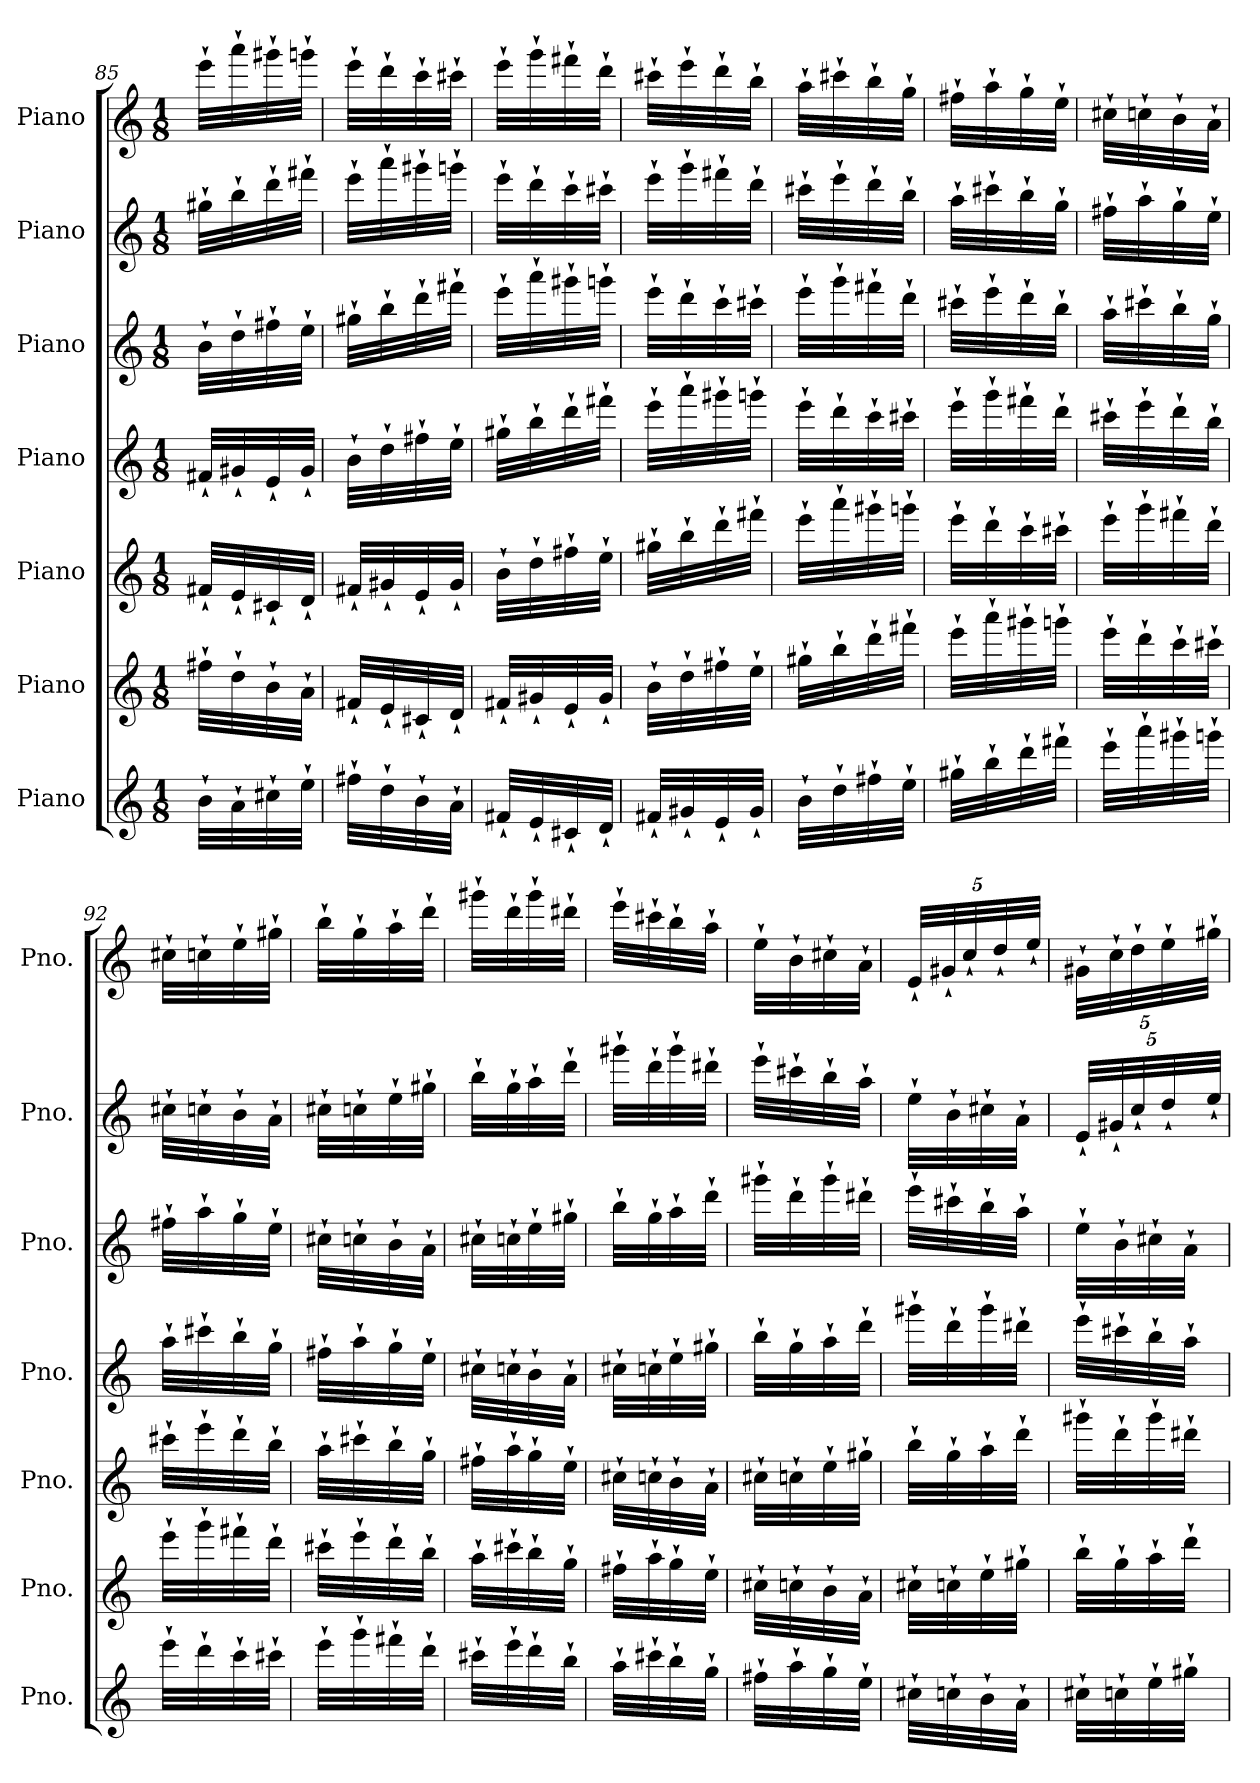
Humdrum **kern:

**kern	**kern	**kern	**kern	**kern	**kern	**kern
*part7	*part6	*part5	*part4	*part3	*part2	*part1
*staff7	*staff6	*staff5	*staff4	*staff3	*staff2	*staff1
*I"Piano	*I"Piano	*I"Piano	*I"Piano	*I"Piano	*I"Piano	*I"Piano
*I'Pno.	*I'Pno.	*I'Pno.	*I'Pno.	*I'Pno.	*I'Pno.	*I'Pno.
*clefG2	*clefG2	*clefG2	*clefG2	*clefG2	*clefG2	*clefG2
*k[]	*k[]	*k[]	*k[]	*k[]	*k[]	*k[]
*M1/8	*M1/8	*M1/8	*M1/8	*M1/8	*M1/8	*M1/8
=85	=85	=85	=85	=85	=85	=85
32b`\LLL	32ff#X`\LLL	32f#X`/LLL	32f#X`/LLL	32b`\LLL	32gg#X`\LLL	32eee`\LLL
32a`\	32dd`\	32e`/	32g#X`/	32dd`\	32bb`\	32aaa`\
32cc#X`\	32b`\	32c#X`/	32e`/	32ff#X`\	32ddd`\	32ggg#X`\
32ee`\JJJ	32a`\JJJ	32d`/JJJ	32g#`/JJJ	32ee`\JJJ	32fff#X`\JJJ	32gggn`\JJJ
=86	=86	=86	=86	=86	=86	=86
32ff#X`\LLL	32f#X`/LLL	32f#X`/LLL	32b`\LLL	32gg#X`\LLL	32eee`\LLL	32eee`\LLL
32dd`\	32e`/	32g#X`/	32dd`\	32bb`\	32aaa`\	32ddd`\
32b`\	32c#X`/	32e`/	32ff#X`\	32ddd`\	32ggg#X`\	32ccc`\
32a`\JJJ	32d`/JJJ	32g#`/JJJ	32ee`\JJJ	32fff#X`\JJJ	32gggn`\JJJ	32ccc#X`\JJJ
!!LO:PB:g=z
=87	=87	=87	=87	=87	=87	=87
32f#X`/LLL	32f#X`/LLL	32b`\LLL	32gg#X`\LLL	32eee`\LLL	32eee`\LLL	32eee`\LLL
32e`/	32g#X`/	32dd`\	32bb`\	32aaa`\	32ddd`\	32ggg`\
32c#X`/	32e`/	32ff#X`\	32ddd`\	32ggg#X`\	32ccc`\	32fff#X`\
32d`/JJJ	32g#`/JJJ	32ee`\JJJ	32fff#X`\JJJ	32gggn`\JJJ	32ccc#X`\JJJ	32ddd`\JJJ
=88	=88	=88	=88	=88	=88	=88
32f#X`/LLL	32b`\LLL	32gg#X`\LLL	32eee`\LLL	32eee`\LLL	32eee`\LLL	32ccc#X`\LLL
32g#X`/	32dd`\	32bb`\	32aaa`\	32ddd`\	32ggg`\	32eee`\
32e`/	32ff#X`\	32ddd`\	32ggg#X`\	32ccc`\	32fff#X`\	32ddd`\
32g#`/JJJ	32ee`\JJJ	32fff#X`\JJJ	32gggn`\JJJ	32ccc#X`\JJJ	32ddd`\JJJ	32bb`\JJJ
=89	=89	=89	=89	=89	=89	=89
32b`\LLL	32gg#X`\LLL	32eee`\LLL	32eee`\LLL	32eee`\LLL	32ccc#X`\LLL	32aa`\LLL
32dd`\	32bb`\	32aaa`\	32ddd`\	32ggg`\	32eee`\	32ccc#X`\
32ff#X`\	32ddd`\	32ggg#X`\	32ccc`\	32fff#X`\	32ddd`\	32bb`\
32ee`\JJJ	32fff#X`\JJJ	32gggn`\JJJ	32ccc#X`\JJJ	32ddd`\JJJ	32bb`\JJJ	32gg`\JJJ
=90	=90	=90	=90	=90	=90	=90
32gg#X`\LLL	32eee`\LLL	32eee`\LLL	32eee`\LLL	32ccc#X`\LLL	32aa`\LLL	32ff#X`\LLL
32bb`\	32aaa`\	32ddd`\	32ggg`\	32eee`\	32ccc#X`\	32aa`\
32ddd`\	32ggg#X`\	32ccc`\	32fff#X`\	32ddd`\	32bb`\	32gg`\
32fff#X`\JJJ	32gggn`\JJJ	32ccc#X`\JJJ	32ddd`\JJJ	32bb`\JJJ	32gg`\JJJ	32ee`\JJJ
=91	=91	=91	=91	=91	=91	=91
32eee`\LLL	32eee`\LLL	32eee`\LLL	32ccc#X`\LLL	32aa`\LLL	32ff#X`\LLL	32cc#X`\LLL
32aaa`\	32ddd`\	32ggg`\	32eee`\	32ccc#X`\	32aa`\	32ccn`\
32ggg#X`\	32ccc`\	32fff#X`\	32ddd`\	32bb`\	32gg`\	32b`\
32gggn`\JJJ	32ccc#X`\JJJ	32ddd`\JJJ	32bb`\JJJ	32gg`\JJJ	32ee`\JJJ	32a`\JJJ
=92	=92	=92	=92	=92	=92	=92
32eee`\LLL	32eee`\LLL	32ccc#X`\LLL	32aa`\LLL	32ff#X`\LLL	32cc#X`\LLL	32cc#X`\LLL
32ddd`\	32ggg`\	32eee`\	32ccc#X`\	32aa`\	32ccn`\	32ccn`\
32ccc`\	32fff#X`\	32ddd`\	32bb`\	32gg`\	32b`\	32ee`\
32ccc#X`\JJJ	32ddd`\JJJ	32bb`\JJJ	32gg`\JJJ	32ee`\JJJ	32a`\JJJ	32gg#X`\JJJ
!!LO:PB:g=z
=93	=93	=93	=93	=93	=93	=93
32eee`\LLL	32ccc#X`\LLL	32aa`\LLL	32ff#X`\LLL	32cc#X`\LLL	32cc#X`\LLL	32bb`\LLL
32ggg`\	32eee`\	32ccc#X`\	32aa`\	32ccn`\	32ccn`\	32gg`\
32fff#X`\	32ddd`\	32bb`\	32gg`\	32b`\	32ee`\	32aa`\
32ddd`\JJJ	32bb`\JJJ	32gg`\JJJ	32ee`\JJJ	32a`\JJJ	32gg#X`\JJJ	32ddd`\JJJ
=94	=94	=94	=94	=94	=94	=94
32ccc#X`\LLL	32aa`\LLL	32ff#X`\LLL	32cc#X`\LLL	32cc#X`\LLL	32bb`\LLL	32ggg#X`\LLL
32eee`\	32ccc#X`\	32aa`\	32ccn`\	32ccn`\	32gg`\	32ddd`\
32ddd`\	32bb`\	32gg`\	32b`\	32ee`\	32aa`\	32ggg#`\
32bb`\JJJ	32gg`\JJJ	32ee`\JJJ	32a`\JJJ	32gg#X`\JJJ	32ddd`\JJJ	32ddd#X`\JJJ
=95	=95	=95	=95	=95	=95	=95
32aa`\LLL	32ff#X`\LLL	32cc#X`\LLL	32cc#X`\LLL	32bb`\LLL	32ggg#X`\LLL	32eee`\LLL
32ccc#X`\	32aa`\	32ccn`\	32ccn`\	32gg`\	32ddd`\	32ccc#X`\
32bb`\	32gg`\	32b`\	32ee`\	32aa`\	32ggg#`\	32bb`\
32gg`\JJJ	32ee`\JJJ	32a`\JJJ	32gg#X`\JJJ	32ddd`\JJJ	32ddd#X`\JJJ	32aa`\JJJ
=96	=96	=96	=96	=96	=96	=96
32ff#X`\LLL	32cc#X`\LLL	32cc#X`\LLL	32bb`\LLL	32ggg#X`\LLL	32eee`\LLL	32ee`\LLL
32aa`\	32ccn`\	32ccn`\	32gg`\	32ddd`\	32ccc#X`\	32b`\
32gg`\	32b`\	32ee`\	32aa`\	32ggg#`\	32bb`\	32cc#X`\
32ee`\JJJ	32a`\JJJ	32gg#X`\JJJ	32ddd`\JJJ	32ddd#X`\JJJ	32aa`\JJJ	32a`\JJJ
=97	=97	=97	=97	=97	=97	=97
*	*	*	*	*	*	*Xbrackettup
32cc#X`\LLL	32cc#X`\LLL	32bb`\LLL	32ggg#X`\LLL	32eee`\LLL	32ee`\LLL	40e`/LLL
.	.	.	.	.	.	40g#X`/
32ccn`\	32ccn`\	32gg`\	32ddd`\	32ccc#X`\	32b`\	.
.	.	.	.	.	.	40cc`/
32b`\	32ee`\	32aa`\	32ggg#`\	32bb`\	32cc#X`\	.
.	.	.	.	.	.	40dd`/
32a`\JJJ	32gg#X`\JJJ	32ddd`\JJJ	32ddd#X`\JJJ	32aa`\JJJ	32a`\JJJ	.
.	.	.	.	.	.	40ee`/JJJ
=98	=98	=98	=98	=98	=98	=98
*	*	*	*	*	*Xbrackettup	*
32cc#X`\LLL	32bb`\LLL	32ggg#X`\LLL	32eee`\LLL	32ee`\LLL	40e`/LLL	40g#X`\LLL
.	.	.	.	.	40g#X`/	40cc`\
32ccn`\	32gg`\	32ddd`\	32ccc#X`\	32b`\	.	.
.	.	.	.	.	40cc`/	40dd`\
32ee`\	32aa`\	32ggg#`\	32bb`\	32cc#X`\	.	.
.	.	.	.	.	40dd`/	40ee`\
32gg#X`\JJJ	32ddd`\JJJ	32ddd#X`\JJJ	32aa`\JJJ	32a`\JJJ	.	.
.	.	.	.	.	40ee`/JJJ	40gg#X`\JJJ
=	=	=	=	=	=	=
*-	*-	*-	*-	*-	*-	*-
